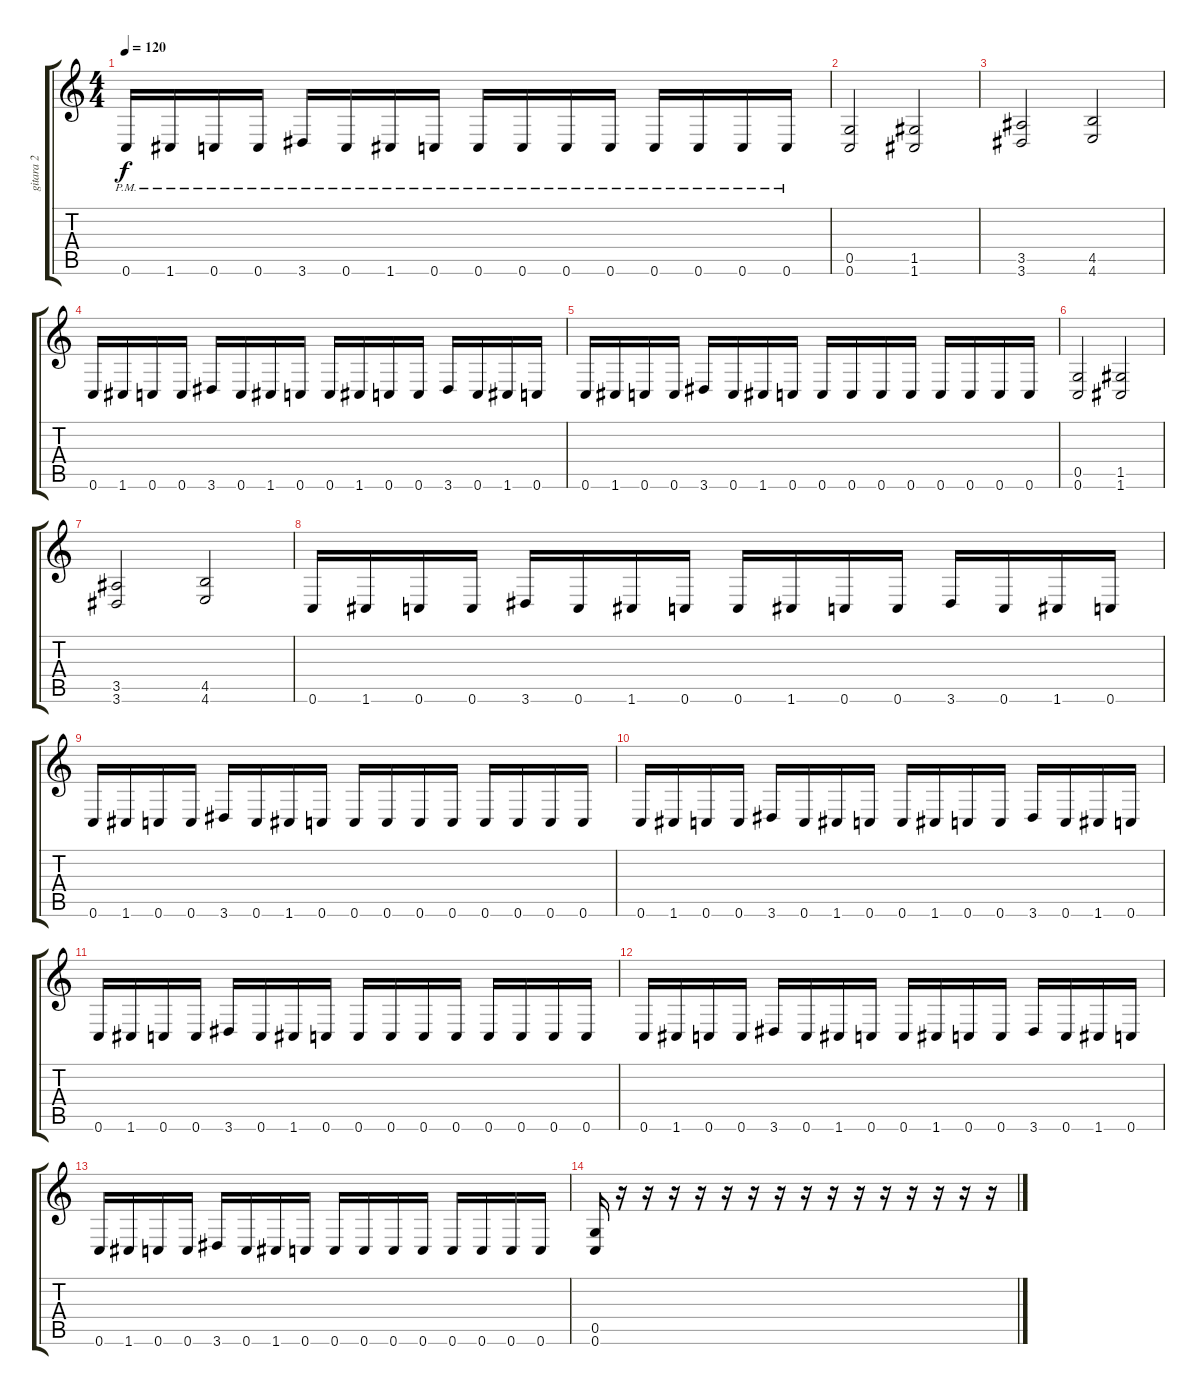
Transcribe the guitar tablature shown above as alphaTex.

\track ("gitara 2" "gitara 2") {instrument distortionguitar}
\staff {score tabs}
\tuning (D4 A3 F3 C3 G2 C2) {hide}
\ts (4 4)
\tempo 120
\clef g2
\ks c
0.6{pm}.16{dy f} 1.6{pm}.16 0.6{pm}.16 0.6{pm}.16 3.6{pm}.16 0.6{pm}.16 1.6{pm}.16 0.6{pm}.16 0.6{pm}.16 0.6{pm}.16 0.6{pm}.16 0.6{pm}.16 0.6{pm}.16 0.6{pm}.16 0.6{pm}.16 0.6{pm}.16 |
(0.5 0.6).2 (1.5 1.6).2 |
(3.5 3.6).2 (4.5 4.6).2 |
0.6.16 1.6.16 0.6.16 0.6.16 3.6.16 0.6.16 1.6.16 0.6.16 0.6.16 1.6.16 0.6.16 0.6.16 3.6.16 0.6.16 1.6.16 0.6.16 |
0.6.16 1.6.16 0.6.16 0.6.16 3.6.16 0.6.16 1.6.16 0.6.16 0.6.16 0.6.16 0.6.16 0.6.16 0.6.16 0.6.16 0.6.16 0.6.16 |
(0.5 0.6).2 (1.5 1.6).2 |
(3.5 3.6).2 (4.5 4.6).2 |
0.6.16 1.6.16 0.6.16 0.6.16 3.6.16 0.6.16 1.6.16 0.6.16 0.6.16 1.6.16 0.6.16 0.6.16 3.6.16 0.6.16 1.6.16 0.6.16 |
0.6.16 1.6.16 0.6.16 0.6.16 3.6.16 0.6.16 1.6.16 0.6.16 0.6.16 0.6.16 0.6.16 0.6.16 0.6.16 0.6.16 0.6.16 0.6.16 |
0.6.16 1.6.16 0.6.16 0.6.16 3.6.16 0.6.16 1.6.16 0.6.16 0.6.16 1.6.16 0.6.16 0.6.16 3.6.16 0.6.16 1.6.16 0.6.16 |
0.6.16 1.6.16 0.6.16 0.6.16 3.6.16 0.6.16 1.6.16 0.6.16 0.6.16 0.6.16 0.6.16 0.6.16 0.6.16 0.6.16 0.6.16 0.6.16 |
0.6.16 1.6.16 0.6.16 0.6.16 3.6.16 0.6.16 1.6.16 0.6.16 0.6.16 1.6.16 0.6.16 0.6.16 3.6.16 0.6.16 1.6.16 0.6.16 |
0.6.16 1.6.16 0.6.16 0.6.16 3.6.16 0.6.16 1.6.16 0.6.16 0.6.16 0.6.16 0.6.16 0.6.16 0.6.16 0.6.16 0.6.16 0.6.16 |
(0.5 0.6).16 r.16 r.16 r.16 r.16 r.16 r.16 r.16 r.16 r.16 r.16 r.16 r.16 r.16 r.16 r.16
